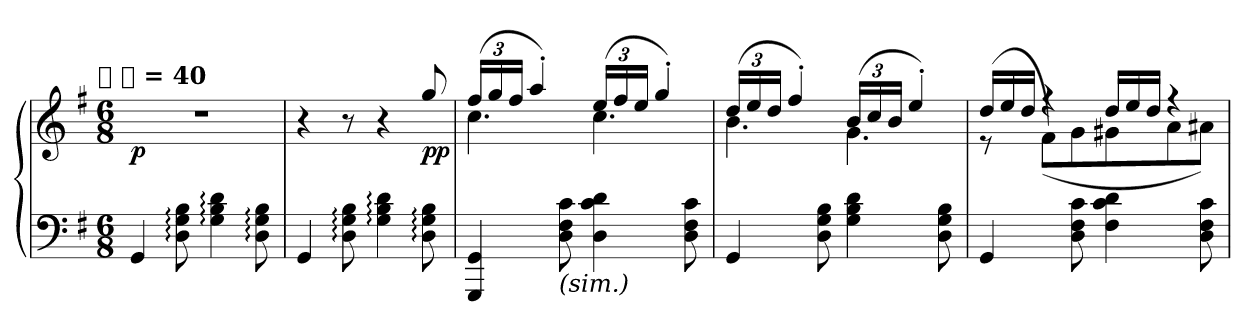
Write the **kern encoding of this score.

**kern	**kern	**dynam
*part1	*part1	*part1
*staff2	*staff1	*staff1/2
*clefF4	*clefG2	*
*k[f#]	*k[f#]	*
!!LO:TX:omd:t=𝅘𝅥 𝅭 = 40
*M6/8	*M6/8	*
*MM60	*MM60	*
=1	=1	=1
!	!	!LO:DY:b
4GG/	2.r	p
8D:\ 8G:\ 8B:\	.	.
4G:\ 4B:\ 4d:\	.	.
8D:\ 8G:\ 8B:\	.	.
=2	=2	=2
4GG/	4r	.
8D:\ 8G:\ 8B:\	8r	.
4G:\ 4B:\ 4d:\	4r	.
!	!	!LO:DY:b
8D:\ 8G:\ 8B:\	8gg/	pp
=3	=3	=3
*	*Xbrackettup	*
*	*^	*
!	!	!	!LO:DY:b
4GGG/ 4GG/	(<24ff#/LL	4.cc\	con grazia
.	24gg/	.	.
.	24ff#/JJ	.	.
.	4aa'/)	.	.
!LO:TX:b:i:t=(sim.)	!	!	!
8D\ 8F#\ 8c\	.	.	.
4D\ 4c\ 4d\	(<24ee/LL	4.cc\	.
.	24ff#/	.	.
.	24ee/JJ	.	.
.	4gg'/)	.	.
8D\ 8F#\ 8c\	.	.	.
!!LO:LB:g=z	!!
=4	=4	=4	=4
4GG/	(<24dd/LL	4.b\	.
.	24ee/	.	.
.	24dd/JJ	.	.
.	4ff#'/)	.	.
!	!	!	!LO:DY:a=2
8D\ 8G\ 8B\	.	.	simile
4G\ 4B\ 4d\	(<24b/LL	4.g\	.
.	24cc/	.	.
.	24b/JJ	.	.
.	4ee'/)	.	.
8D\ 8G\ 8B\	.	.	.
=5	=5	=5	=5
*	*Xtuplet	*	*
4GG/	(<24dd/LL	8r	.
.	24ee/	.	.
.	24dd/JJ	.	.
.	4r	(>8f#\L)	.
8D\ 8F#\ 8c\	.	8g\	.
4F#\ 4c\ 4d\	24dd/LL	8g#X\	.
.	24ee/	.	.
.	24dd/JJ	.	.
.	4r	8a\	.
8D\ 8F#\ 8c\	.	8a#X\J)	.
*	*v	*v	*
=	=	=
*-	*-	*-
